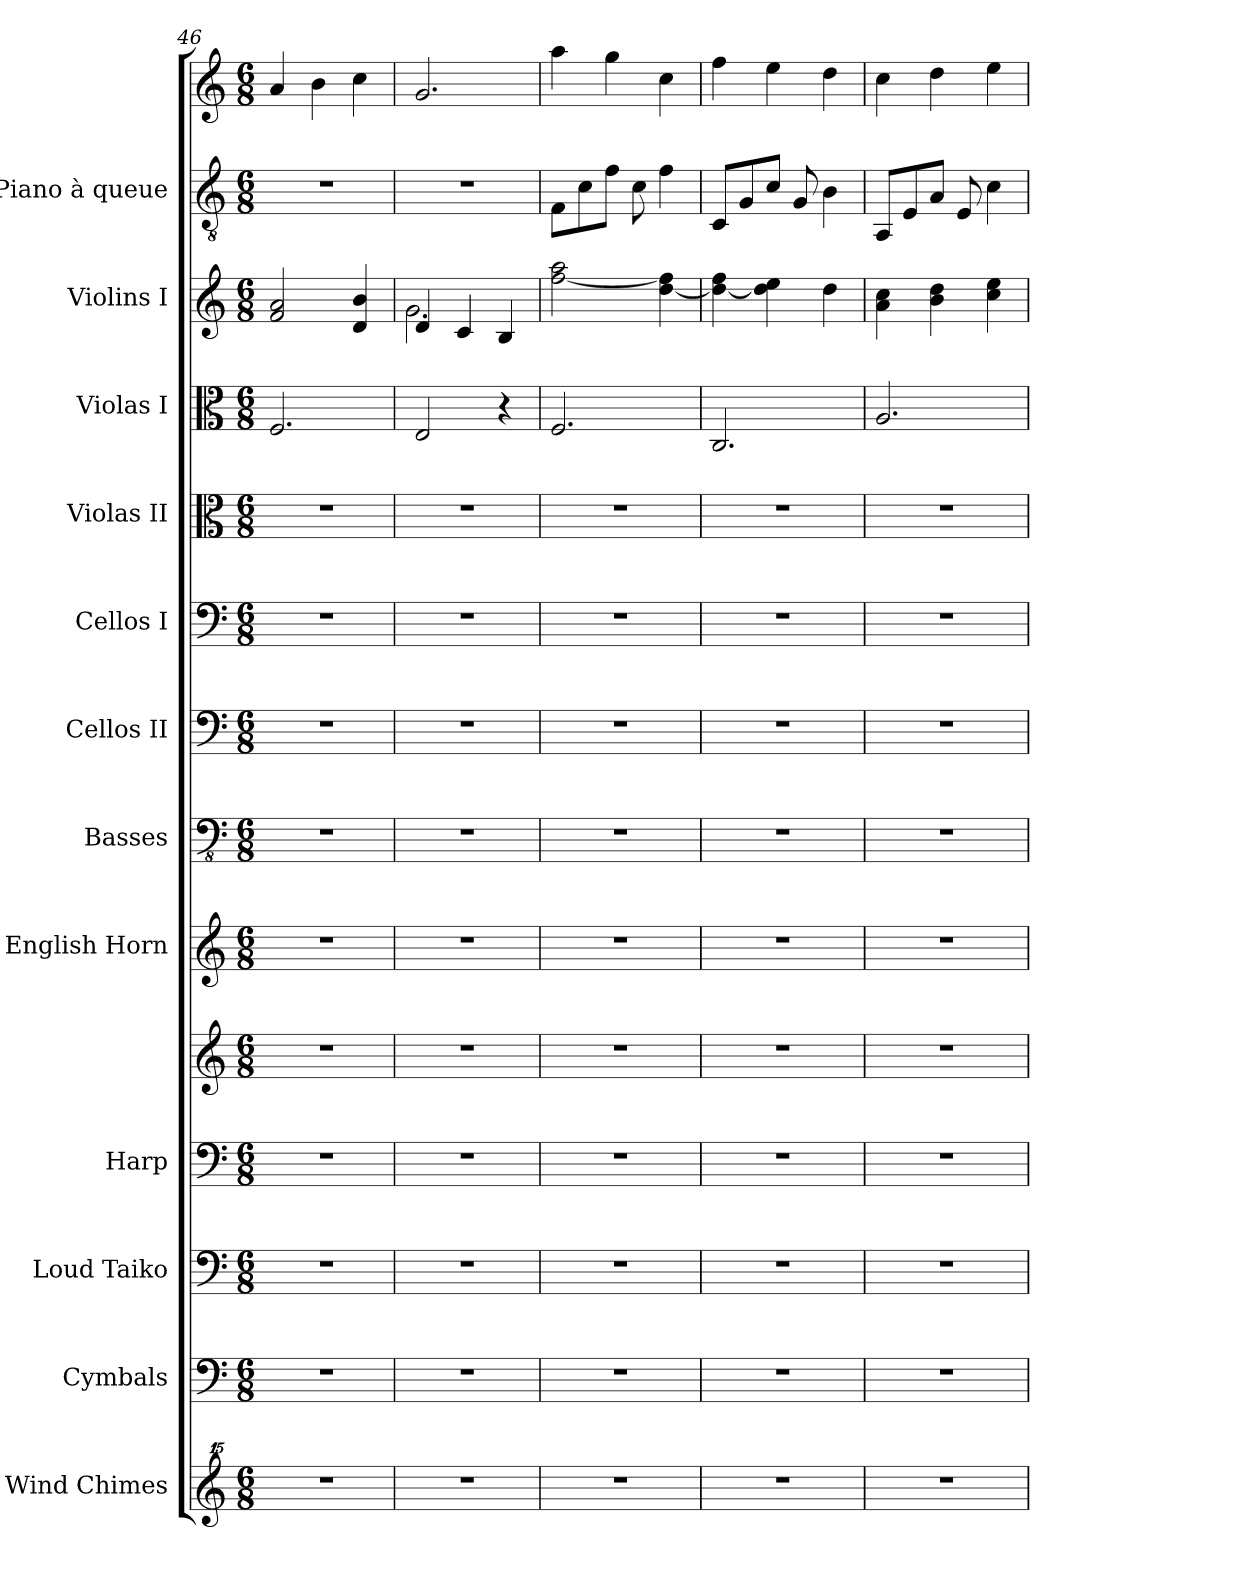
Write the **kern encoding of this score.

**kern	**kern	**kern	**kern	**kern	**kern	**kern	**kern	**kern	**kern	**kern	**kern	**kern	**kern
*part12	*part11	*part10	*part9	*part9	*part8	*part7	*part6	*part5	*part4	*part3	*part2	*part1	*part1
*staff14	*staff13	*staff12	*staff11	*staff10	*staff9	*staff8	*staff7	*staff6	*staff5	*staff4	*staff3	*staff2	*staff1
*I"Wind Chimes	*I"Cymbals	*I"Loud Taiko	*I"Harp	*	*I"English Horn	*I"Basses	*I"Cellos II	*I"Cellos I	*I"Violas II	*I"Violas I	*I"Violins I	*I"Piano à queue	*
*I'WCh.	*I'Cymb.	*I'Taiko.	*I'Hrp.	*	*	*I'Bss	*I'Cellos II	*I'Cellos I	*I'Vla II.	*I'Vla I.	*I'Vlns I.	*I'Pia.	*
!!LO:PB:g=z
*clefG^^2	*clefF4	*clefF4	*clefF4	*clefG2	*clefG2	*clefFv4	*clefF4	*clefF4	*clefC3	*clefC3	*clefG2	*clefGv2	*clefG2
*k[]	*k[]	*k[]	*k[]	*k[]	*k[]	*k[]	*k[]	*k[]	*k[]	*k[]	*k[]	*k[]	*k[]
*M6/8	*M6/8	*M6/8	*M6/8	*M6/8	*M6/8	*M6/8	*M6/8	*M6/8	*M6/8	*M6/8	*M6/8	*M6/8	*M6/8
=46	=46	=46	=46	=46	=46	=46	=46	=46	=46	=46	=46	=46	=46
2.r	2.r	2.r	2.r	2.r	2.r	2.r	2.r	2.r	2.r	2.F/	2f/ 2a/	2.r	4a/
.	.	.	.	.	.	.	.	.	.	.	.	.	4b\
.	.	.	.	.	.	.	.	.	.	.	4d/ 4b/	.	4cc\
=47	=47	=47	=47	=47	=47	=47	=47	=47	=47	=47	=47	=47	=47
*	*	*	*	*	*	*	*	*	*	*	*^	*	*
2.r	2.r	2.r	2.r	2.r	2.r	2.r	2.r	2.r	2.r	2E/	4d/	2.g\	2.r	2.g/
.	.	.	.	.	.	.	.	.	.	.	4c/	.	.	.
.	.	.	.	.	.	.	.	.	.	4r	4B/	.	.	.
*	*	*	*	*	*	*	*	*	*	*	*v	*v	*	*
=48	=48	=48	=48	=48	=48	=48	=48	=48	=48	=48	=48	=48	=48
*	*	*	*	*	*	*	*	*	*	*	*	*	*MM71
2.r	2.r	2.r	2.r	2.r	2.r	2.r	2.r	2.r	2.r	2.F/	[2ff\ 2aa\	8F\L	4aa\
.	.	.	.	.	.	.	.	.	.	.	.	8c\	.
.	.	.	.	.	.	.	.	.	.	.	.	8f\J	4gg\
.	.	.	.	.	.	.	.	.	.	.	.	8c\	.
.	.	.	.	.	.	.	.	.	.	.	[4dd\ 4ff\]	4f\	4cc\
=49	=49	=49	=49	=49	=49	=49	=49	=49	=49	=49	=49	=49	=49
2.r	2.r	2.r	2.r	2.r	2.r	2.r	2.r	2.r	2.r	2.C/	4dd\_ 4ff\	8C/L	4ff\
.	.	.	.	.	.	.	.	.	.	.	.	8G/	.
.	.	.	.	.	.	.	.	.	.	.	4dd\] 4ee\	8c/J	4ee\
.	.	.	.	.	.	.	.	.	.	.	.	8G/	.
.	.	.	.	.	.	.	.	.	.	.	4dd\	4B\	4dd\
=50	=50	=50	=50	=50	=50	=50	=50	=50	=50	=50	=50	=50	=50
2.r	2.r	2.r	2.r	2.r	2.r	2.r	2.r	2.r	2.r	2.A/	4a\ 4cc\	8AA/L	4cc\
.	.	.	.	.	.	.	.	.	.	.	.	8E/	.
.	.	.	.	.	.	.	.	.	.	.	4b\ 4dd\	8A/J	4dd\
.	.	.	.	.	.	.	.	.	.	.	.	8E/	.
.	.	.	.	.	.	.	.	.	.	.	4cc\ 4ee\	4c\	4ee\
=	=	=	=	=	=	=	=	=	=	=	=	=	=
*-	*-	*-	*-	*-	*-	*-	*-	*-	*-	*-	*-	*-	*-
